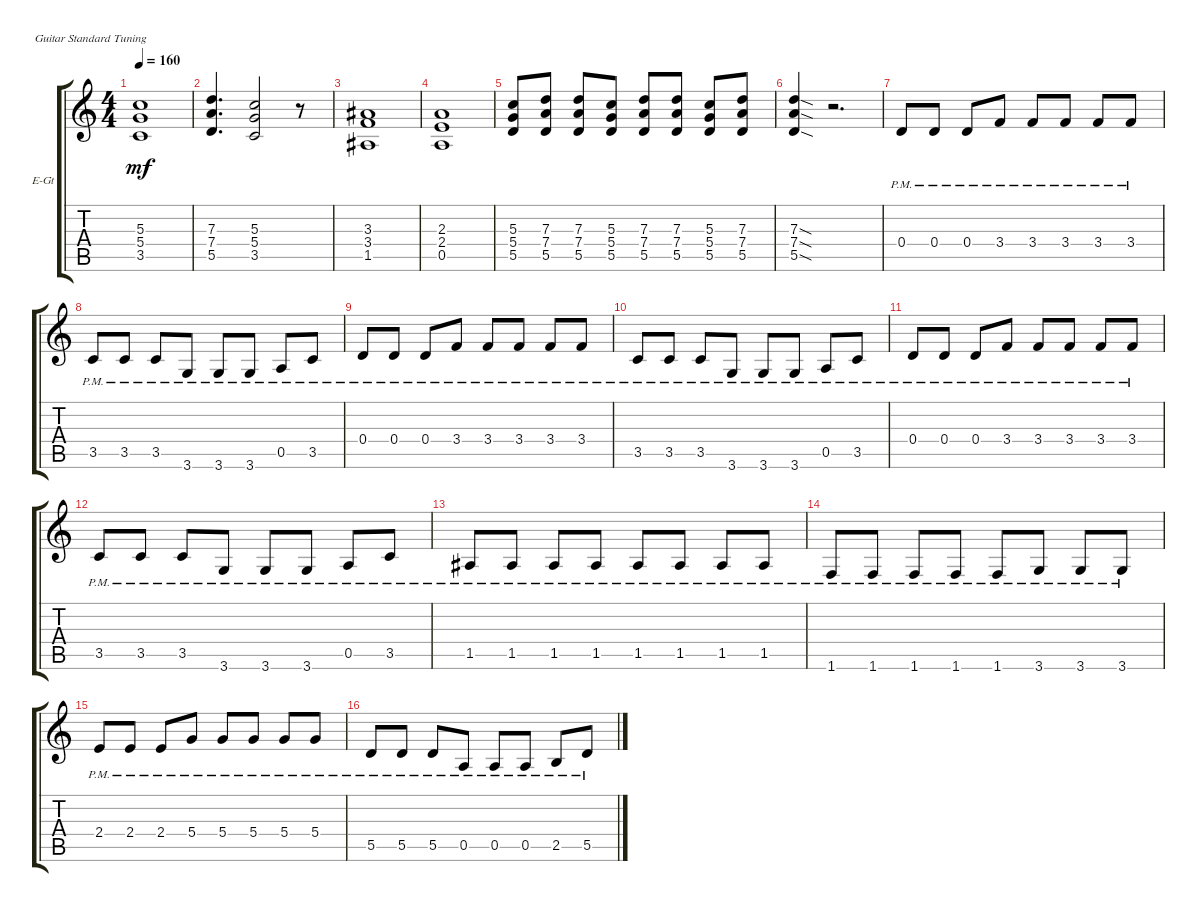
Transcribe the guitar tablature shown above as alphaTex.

\defaultSystemsLayout 4
\bracketExtendMode groupsimilarinstruments
\firstSystemTrackNameOrientation horizontal
\otherSystemsTrackNameOrientation horizontal
\track ("Electric Guitar" "E-Gt") {instrument overdrivenguitar}
\staff {score tabs}
\tuning (E4 B3 G3 D3 A2 E2)
\ts (4 4)
\tempo 160
\clef g2
\ks c
(5.3 5.4 3.5).1{dy mf} |
(7.3 7.4 5.5).4{d} (5.3 5.4 3.5).2 r.8 |
(3.3 3.4 1.5).1 |
(2.3 2.4 0.5).1 |
(5.3 5.4 5.5).8 (7.3 7.4 5.5).8 (7.3 7.4 5.5).8 (5.3 5.4 5.5).8 (7.3 7.4 5.5).8 (7.3 7.4 5.5).8 (5.3 5.4 5.5).8 (7.3 7.4 5.5).8 |
(7.3{sod} 7.4{sod} 5.5{sod}).4 r.2{d} |
0.4{pm}.8 0.4{pm}.8 0.4{pm}.8 3.4{pm}.8 3.4{pm}.8 3.4{pm}.8 3.4{pm}.8 3.4{pm}.8 |
3.5{pm}.8 3.5{pm}.8 3.5{pm}.8 3.6{pm}.8 3.6{pm}.8 3.6{pm}.8 0.5{pm}.8 3.5{pm}.8 |
0.4{pm}.8 0.4{pm}.8 0.4{pm}.8 3.4{pm}.8 3.4{pm}.8 3.4{pm}.8 3.4{pm}.8 3.4{pm}.8 |
3.5{pm}.8 3.5{pm}.8 3.5{pm}.8 3.6{pm}.8 3.6{pm}.8 3.6{pm}.8 0.5{pm}.8 3.5{pm}.8 |
0.4{pm}.8 0.4{pm}.8 0.4{pm}.8 3.4{pm}.8 3.4{pm}.8 3.4{pm}.8 3.4{pm}.8 3.4{pm}.8 |
3.5{pm}.8 3.5{pm}.8 3.5{pm}.8 3.6{pm}.8 3.6{pm}.8 3.6{pm}.8 0.5{pm}.8 3.5{pm}.8 |
1.5{pm}.8 1.5{pm}.8 1.5{pm}.8 1.5{pm}.8 1.5{pm}.8 1.5{pm}.8 1.5{pm}.8 1.5{pm}.8 |
1.6{pm}.8 1.6{pm}.8 1.6{pm}.8 1.6{pm}.8 1.6{pm}.8 3.6{pm}.8 3.6{pm}.8 3.6{pm}.8 |
2.4{pm}.8 2.4{pm}.8 2.4{pm}.8 5.4{pm}.8 5.4{pm}.8 5.4{pm}.8 5.4{pm}.8 5.4{pm}.8 |
5.5{pm}.8 5.5{pm}.8 5.5{pm}.8 0.5{pm}.8 0.5{pm}.8 0.5{pm}.8 2.5{pm}.8 5.5{pm}.8
